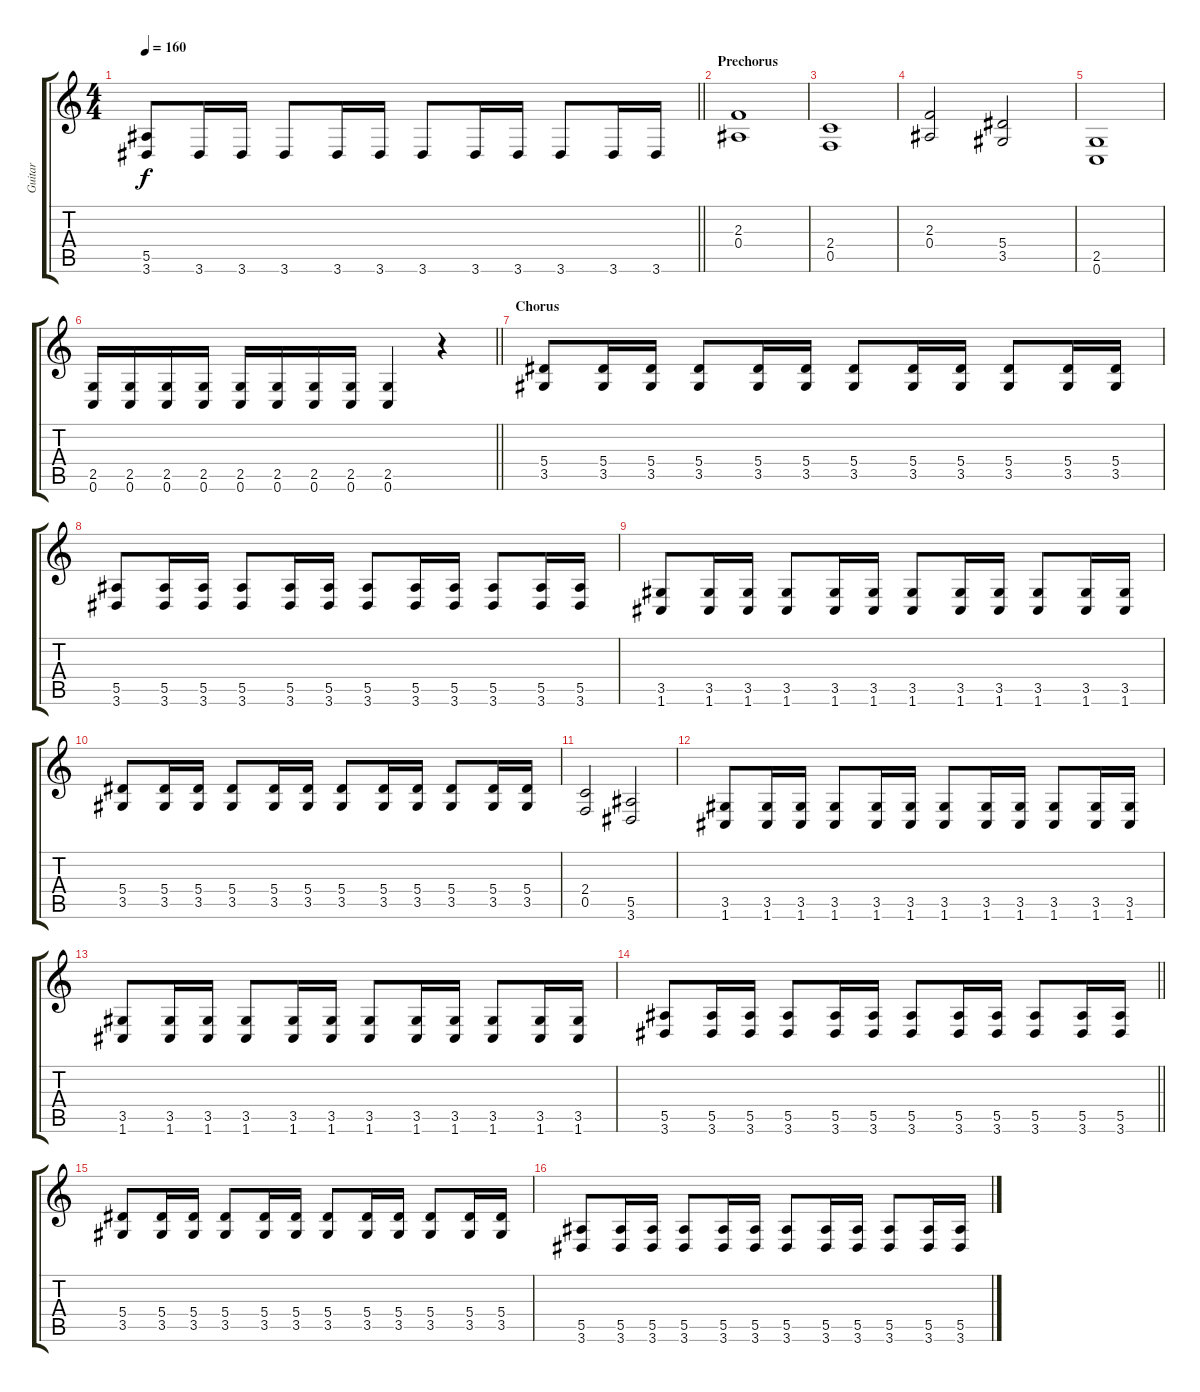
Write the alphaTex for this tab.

\track ("Guitar" "Guitar") {instrument distortionguitar}
\staff {score tabs}
\tuning (C4 G3 Eb3 Bb2 F2 C2) {hide}
\ts (4 4)
\tempo 160
\clef g2
\barLineRight lightlight
\ks c
(5.5 3.6).8{dy f} 3.6.16 3.6.16 3.6.8 3.6.16 3.6.16 3.6.8 3.6.16 3.6.16 3.6.8 3.6.16 3.6.16 |
\section ("" "Prechorus")
(2.3 0.4).1 |
(2.4 0.5).1 |
(2.3 0.4).2 (5.4 3.5).2 |
(2.5 0.6).1 |
\barLineRight lightlight
(2.5 0.6).16 (2.5 0.6).16 (2.5 0.6).16 (2.5 0.6).16 (2.5 0.6).16 (2.5 0.6).16 (2.5 0.6).16 (2.5 0.6).16 (2.5 0.6).4 r.4 |
\section ("" "Chorus")
(5.4 3.5).8 (5.4 3.5).16 (5.4 3.5).16 (5.4 3.5).8 (5.4 3.5).16 (5.4 3.5).16 (5.4 3.5).8 (5.4 3.5).16 (5.4 3.5).16 (5.4 3.5).8 (5.4 3.5).16 (5.4 3.5).16 |
(5.5 3.6).8 (5.5 3.6).16 (5.5 3.6).16 (5.5 3.6).8 (5.5 3.6).16 (5.5 3.6).16 (5.5 3.6).8 (5.5 3.6).16 (5.5 3.6).16 (5.5 3.6).8 (5.5 3.6).16 (5.5 3.6).16 |
(3.5 1.6).8 (3.5 1.6).16 (3.5 1.6).16 (3.5 1.6).8 (3.5 1.6).16 (3.5 1.6).16 (3.5 1.6).8 (3.5 1.6).16 (3.5 1.6).16 (3.5 1.6).8 (3.5 1.6).16 (3.5 1.6).16 |
(5.4 3.5).8 (5.4 3.5).16 (5.4 3.5).16 (5.4 3.5).8 (5.4 3.5).16 (5.4 3.5).16 (5.4 3.5).8 (5.4 3.5).16 (5.4 3.5).16 (5.4 3.5).8 (5.4 3.5).16 (5.4 3.5).16 |
(2.4 0.5).2 (5.5 3.6).2 |
(3.5 1.6).8 (3.5 1.6).16 (3.5 1.6).16 (3.5 1.6).8 (3.5 1.6).16 (3.5 1.6).16 (3.5 1.6).8 (3.5 1.6).16 (3.5 1.6).16 (3.5 1.6).8 (3.5 1.6).16 (3.5 1.6).16 |
(3.5 1.6).8 (3.5 1.6).16 (3.5 1.6).16 (3.5 1.6).8 (3.5 1.6).16 (3.5 1.6).16 (3.5 1.6).8 (3.5 1.6).16 (3.5 1.6).16 (3.5 1.6).8 (3.5 1.6).16 (3.5 1.6).16 |
\barLineRight lightlight
(5.5 3.6).8 (5.5 3.6).16 (5.5 3.6).16 (5.5 3.6).8 (5.5 3.6).16 (5.5 3.6).16 (5.5 3.6).8 (5.5 3.6).16 (5.5 3.6).16 (5.5 3.6).8 (5.5 3.6).16 (5.5 3.6).16 |
(5.4 3.5).8 (5.4 3.5).16 (5.4 3.5).16 (5.4 3.5).8 (5.4 3.5).16 (5.4 3.5).16 (5.4 3.5).8 (5.4 3.5).16 (5.4 3.5).16 (5.4 3.5).8 (5.4 3.5).16 (5.4 3.5).16 |
(5.5 3.6).8 (5.5 3.6).16 (5.5 3.6).16 (5.5 3.6).8 (5.5 3.6).16 (5.5 3.6).16 (5.5 3.6).8 (5.5 3.6).16 (5.5 3.6).16 (5.5 3.6).8 (5.5 3.6).16 (5.5 3.6).16
